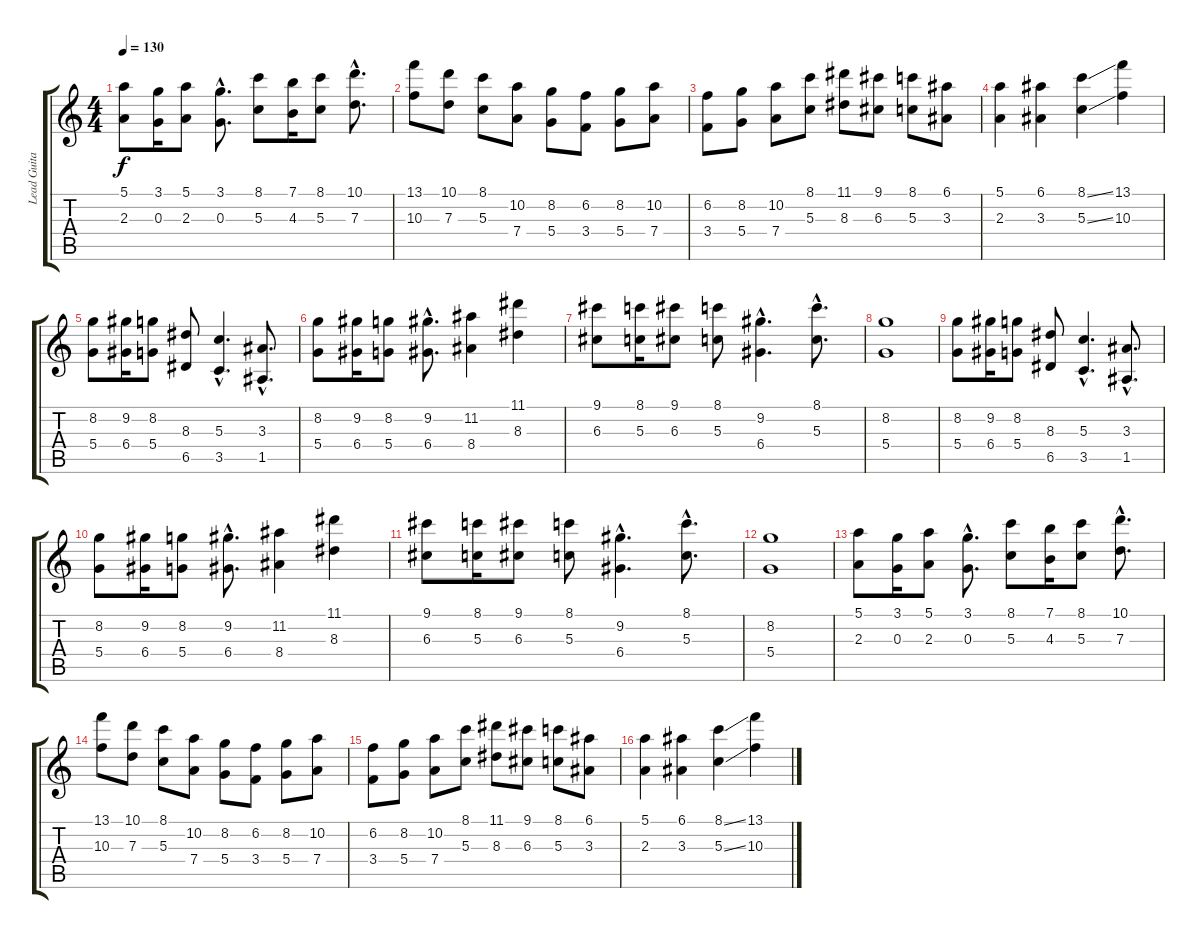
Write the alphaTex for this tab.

\track ("Lead Guitar" "Lead Guita") {instrument distortionguitar}
\staff {score tabs}
\tuning (E4 B3 G3 D3 A2 E2) {hide}
\ts (4 4)
\tempo 130
\clef g2
\ks c
(5.1 2.3).8{dy f} (3.1 0.3).16 (5.1 2.3).8 (3.1{hac} 0.3{hac}).8{d} (8.1 5.3).8 (7.1 4.3).16 (8.1 5.3).8 (10.1{hac} 7.3{hac}).8{d} |
(13.1 10.3).8 (10.1 7.3).8 (8.1 5.3).8 (10.2 7.4).8 (8.2 5.4).8 (6.2 3.4).8 (8.2 5.4).8 (10.2 7.4).8 |
(6.2 3.4).8 (8.2 5.4).8 (10.2 7.4).8 (8.1 5.3).8 (11.1 8.3).8 (9.1 6.3).8 (8.1 5.3).8 (6.1 3.3).8 |
(5.1 2.3).4 (6.1 3.3).4 (8.1{ss} 5.3{ss}).4 (13.1 10.3).4 |
(8.2 5.4).8 (9.2 6.4).16 (8.2 5.4).8 (8.3 6.5).8 (5.3{hac} 3.5{hac}).4{d} (3.3{hac} 1.5{hac}).8{d} |
(8.2 5.4).8 (9.2 6.4).16 (8.2 5.4).8 (9.2{hac} 6.4{hac}).8{d} (11.2 8.4).4 (11.1 8.3).4 |
(9.1 6.3).8 (8.1 5.3).16 (9.1 6.3).8 (8.1 5.3).8 (9.2{hac} 6.4{hac}).4{d} (8.1{hac} 5.3{hac}).8{d} |
(8.2 5.4).1 |
(8.2 5.4).8 (9.2 6.4).16 (8.2 5.4).8 (8.3 6.5).8 (5.3{hac} 3.5{hac}).4{d} (3.3{hac} 1.5{hac}).8{d} |
(8.2 5.4).8 (9.2 6.4).16 (8.2 5.4).8 (9.2{hac} 6.4{hac}).8{d} (11.2 8.4).4 (11.1 8.3).4 |
(9.1 6.3).8 (8.1 5.3).16 (9.1 6.3).8 (8.1 5.3).8 (9.2{hac} 6.4{hac}).4{d} (8.1{hac} 5.3{hac}).8{d} |
(8.2 5.4).1 |
(5.1 2.3).8 (3.1 0.3).16 (5.1 2.3).8 (3.1{hac} 0.3{hac}).8{d} (8.1 5.3).8 (7.1 4.3).16 (8.1 5.3).8 (10.1{hac} 7.3{hac}).8{d} |
(13.1 10.3).8 (10.1 7.3).8 (8.1 5.3).8 (10.2 7.4).8 (8.2 5.4).8 (6.2 3.4).8 (8.2 5.4).8 (10.2 7.4).8 |
(6.2 3.4).8 (8.2 5.4).8 (10.2 7.4).8 (8.1 5.3).8 (11.1 8.3).8 (9.1 6.3).8 (8.1 5.3).8 (6.1 3.3).8 |
(5.1 2.3).4 (6.1 3.3).4 (8.1{ss} 5.3{ss}).4 (13.1 10.3).4
